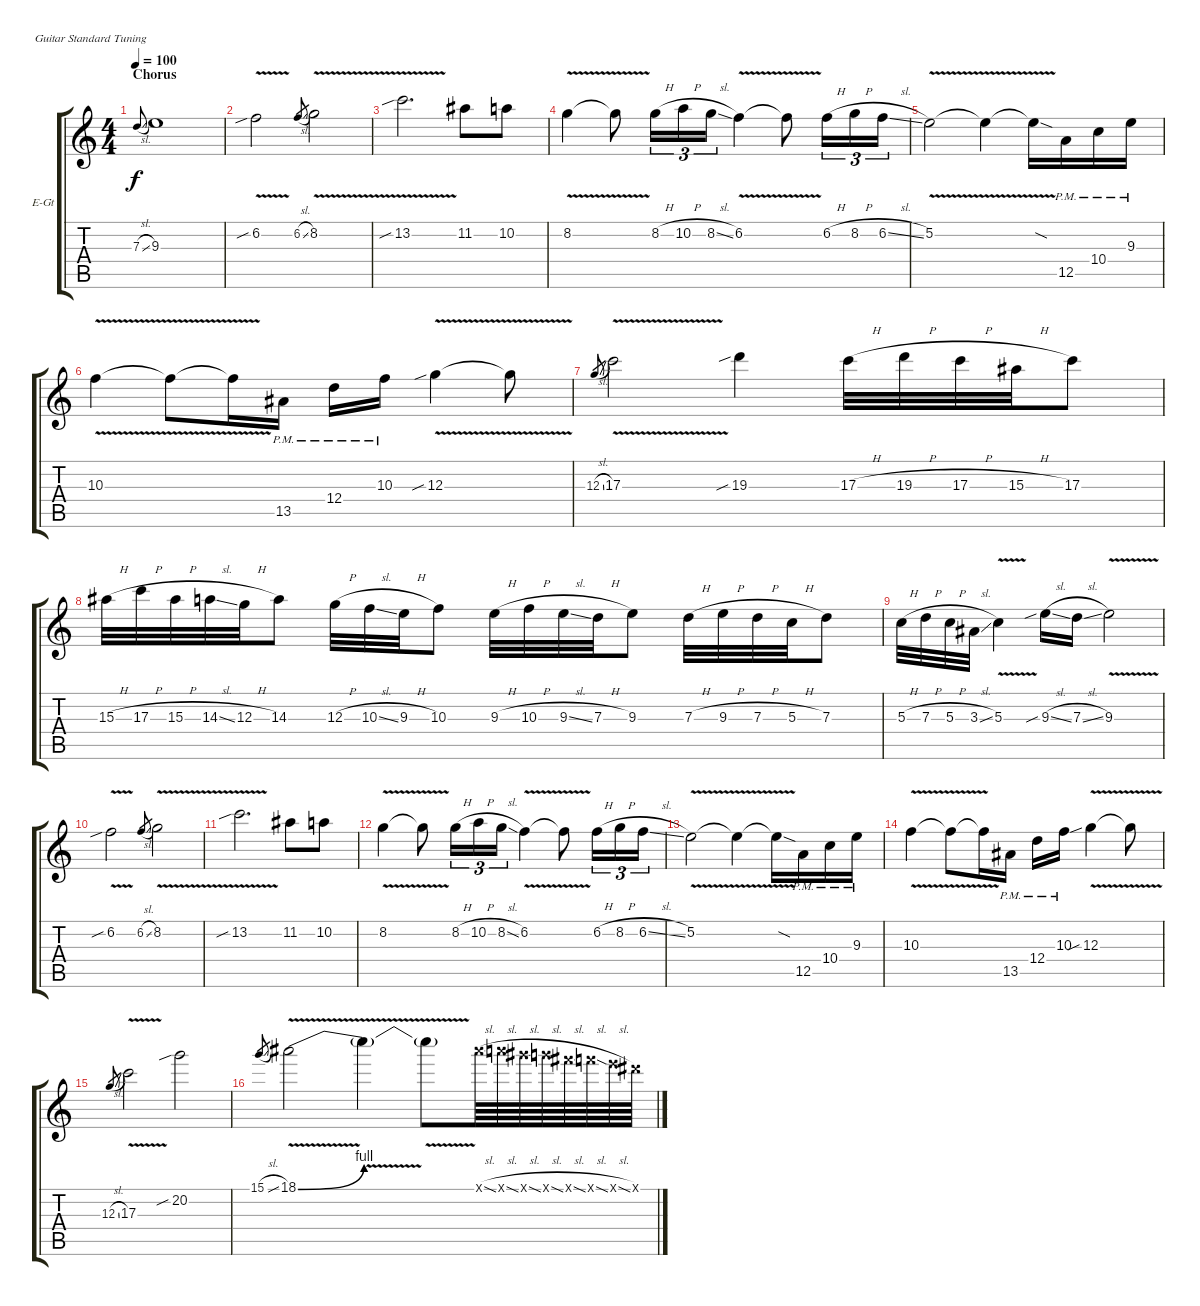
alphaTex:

\bracketExtendMode groupsimilarinstruments
\firstSystemTrackNameOrientation horizontal
\otherSystemsTrackNameOrientation horizontal
\track ("Lead" "E-Gt") {instrument overdrivenguitar}
\staff {score tabs}
\tuning (E4 B3 G3 D3 A2 E2)
\ts (4 4)
\section ("" "Chorus")
\tempo 100
\clef g2
\ks c
7.3{sl}.8{gr onbeat dy f} 9.3.1 |
6.2{v sib}.2 6.2{sl}.8{gr} 8.2{v}.2 |
13.2{v sib}.2{d} 11.2.8 10.2.8 |
8.2{v}.4 8.2{v t}.8 8.2{h}.16{tu (3 2)} 10.2{h}.16{tu (3 2)} 8.2{sl}.16{tu (3 2)} 6.2{v}.4 6.2{v t}.8 6.2{h}.16{tu (3 2)} 8.2{h}.16{tu (3 2)} 6.2{sl}.16{tu (3 2)} |
5.2{v}.2 5.2{v t}.4 5.2{v sod t}.16 12.5{pm}.16 10.4{pm}.16 9.3{pm}.16 |
10.3{v}.4 10.3{v t}.8 10.3{v t}.16 13.5{pm}.16 12.4{pm}.16 10.3{pm}.16 12.3{v sib}.4 12.3{v t}.8 |
12.3{sl}.8{gr} 17.3{v}.2 19.3{sib}.4 17.3{h}.32 19.3{h}.32 17.3{h}.32 15.3{h}.32 17.3.8 |
15.3{h}.32 17.3{h}.32 15.3{h}.32 14.3{sl}.32 12.3{h}.32 14.3.8 12.3{h}.32 10.3{sl}.32 9.3{h}.32 10.3.8 9.3{h}.32 10.3{h}.32 9.3{sl}.32 7.3{h}.32 9.3.8 7.3{h}.32 9.3{h}.32 7.3{h}.32 5.3{h}.32 7.3.8 |
5.3{h}.32 7.3{h}.32 5.3{h}.32 3.3{sl}.32 5.3{v}.4 9.3{sib sl}.16 7.3{sl}.16 9.3{v}.2 |
6.2{v sib}.2 6.2{sl}.8{gr} 8.2{v}.2 |
13.2{v sib}.2{d} 11.2.8 10.2.8 |
8.2{v}.4 8.2{v t}.8 8.2{h}.16{tu (3 2)} 10.2{h}.16{tu (3 2)} 8.2{sl}.16{tu (3 2)} 6.2{v}.4 6.2{v t}.8 6.2{h}.16{tu (3 2)} 8.2{h}.16{tu (3 2)} 6.2{sl}.16{tu (3 2)} |
5.2{v}.2 5.2{v t}.4 5.2{v sod t}.16 12.5{pm}.16 10.4{pm}.16 9.3{pm}.16 |
10.3{v}.4 10.3{v t}.8 10.3{v t}.16 13.5{pm}.16 12.4{pm}.16 10.3{pm}.16 12.3{v sib}.4 12.3{v t}.8 |
12.3{sl}.8{gr} 17.3{v}.2 20.2{sib}.2 |
15.1{sl}.8{gr} 18.1{be (bend 0 0 1.2 4) v}.2 18.1{v t}.4 18.1{v t}.8 18.1{sl x}.64 17.1{sl x}.64 16.1{sl x}.64 15.1{sl x}.64 14.1{sl x}.64 13.1{sl x}.64 12.1{sl x}.64 11.1{x}.64
